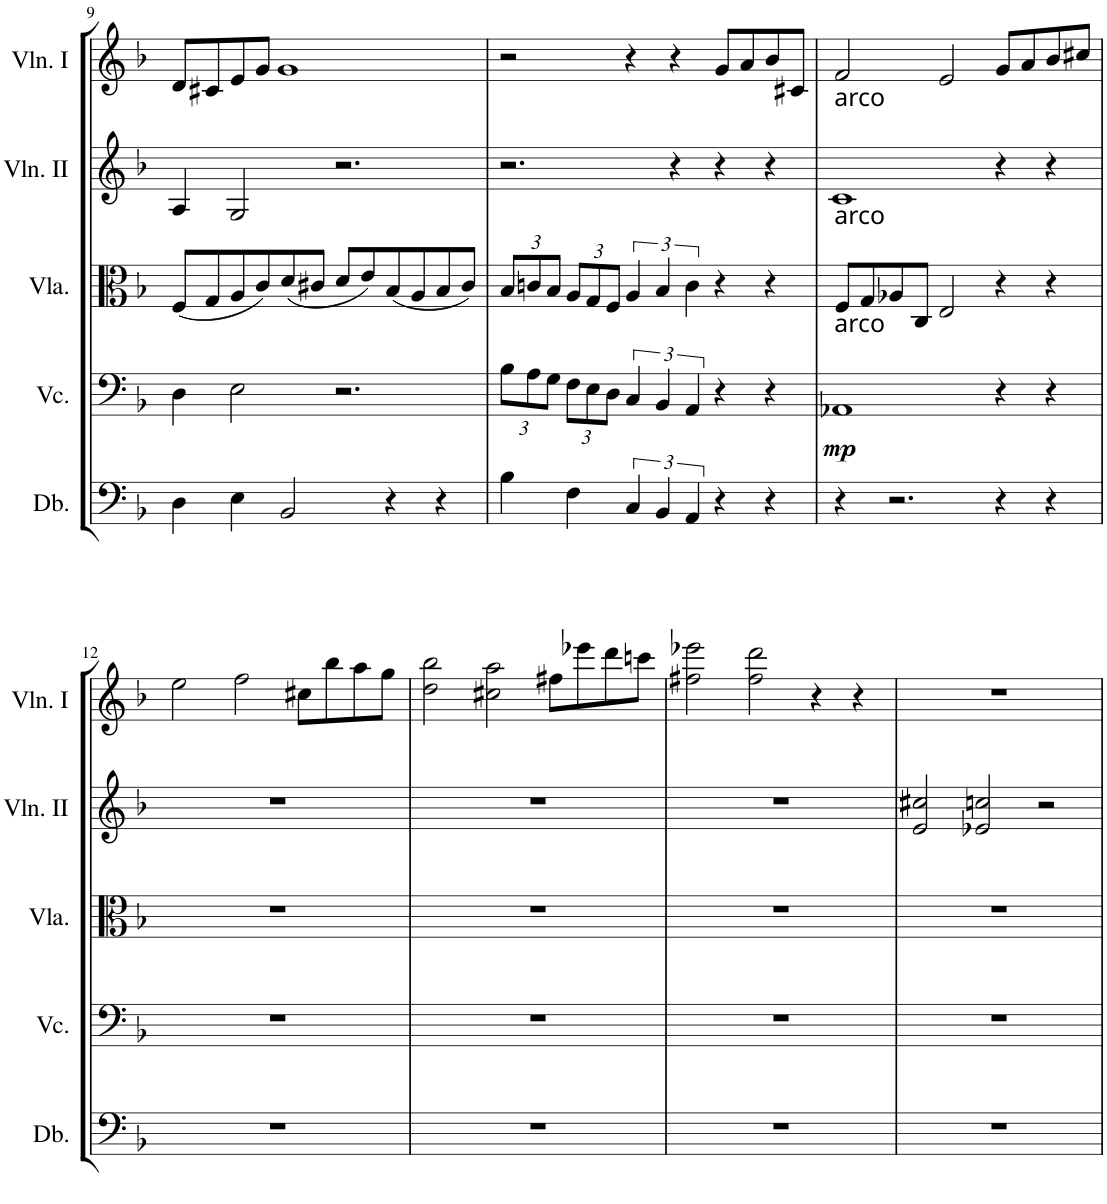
**kern	**kern	**dynam	**kern	**kern	**kern
*part5	*part4	*part4	*part3	*part2	*part1
*staff5	*staff4	*staff4	*staff3	*staff2	*staff1
*I"Double Bass	*I"Violoncello	*	*I"Viola	*I"Violin II	*I"Violin I
*I'Db.	*I'Vc.	*	*I'Vla.	*I'Vln. II	*I'Vln. I
!!LO:PB:g=z
*clefF4	*clefF4	*	*clefC3	*clefG2	*clefG2
*Trd7c12	*	*	*	*	*
*k[b-]	*k[b-]	*	*k[b-]	*k[b-]	*k[b-]
*d:	*d:	*	*d:	*d:	*d:
*M6/4	*M6/4	*	*M6/4	*M6/4	*M6/4
=9	=9	=9	=9	=9	=9
4D\	4D\	.	(8F/L	4A/	8d/L
.	.	.	8G/	.	8c#X/
4E\	2E\	.	8A/	2G/	8e/
.	.	.	8c/)	.	8g/J
2BB-/	.	.	(8d/	.	1g
.	.	.	8c#X/J	.	.
.	2.r	.	8d/L	2.r	.
.	.	.	8e/)	.	.
4r	.	.	(8B-/	.	.
.	.	.	8A/	.	.
4r	.	.	8B-/	.	.
.	.	.	8c#/J)	.	.
=10	=10	=10	=10	=10	=10
*	*Xbrackettup	*	*Xbrackettup	*	*
4B-\	12B-\L	.	12B-/L	2.r	2r
.	12A\	.	12cn/	.	.
.	12G\J	.	12B-/J	.	.
4F\	12F\L	.	12A/L	.	.
.	12E\	.	12G/	.	.
.	12D\J	.	12F/J	.	.
*	*brackettup	*	*brackettup	*	*
6C/	6C/	.	6A/	.	4r
6BB-/	6BB-/	.	6B-/	.	.
.	.	.	.	4r	4r
6AA/	6AA/	.	6c\	.	.
4r	4r	.	4r	4r	8g/L
.	.	.	.	.	8a/
4r	4r	.	4r	4r	8b-/
.	.	.	.	.	8c#X/J
=11	=11	=11	=11	=11	=11
!	!	!	!	!LO:TX:a:t=arco	!
!	!	!	!LO:TX:a:t=arco	!	!
!	!LO:TX:a:t=arco	!	!	!	!
!	!	!LO:DY:b	!	!	!
4r	1AA-X	mp	8F/L	1c	2f/
.	.	.	8G/	.	.
2.r	.	.	8A-X/	.	.
.	.	.	8C/J	.	.
.	.	.	2E/	.	2e/
4r	4r	.	4r	4r	8g/L
.	.	.	.	.	8a/
4r	4r	.	4r	4r	8b-/
.	.	.	.	.	8cc#X/J
!!LO:LB:g=z
=12	=12	=12	=12	=12	=12
1.r	1.r	.	1.r	1.r	2ee\
.	.	.	.	.	2ff\
.	.	.	.	.	8cc#X\L
.	.	.	.	.	8bb-\
.	.	.	.	.	8aa\
.	.	.	.	.	8gg\J
=13	=13	=13	=13	=13	=13
1.r	1.r	.	1.r	1.r	2dd\ 2bb-\
.	.	.	.	.	2cc#X\ 2aa\
.	.	.	.	.	8ff#X\L
.	.	.	.	.	8eee-X\
.	.	.	.	.	8ddd\
.	.	.	.	.	8cccn\J
=14	=14	=14	=14	=14	=14
1.r	1.r	.	1.r	1.r	2ff#X\ 2eee-X\
.	.	.	.	.	2ff#\ 2ddd\
.	.	.	.	.	4r
.	.	.	.	.	4r
=15	=15	=15	=15	=15	=15
1.r	1.r	.	1.r	2e/ 2cc#X/	1.r
.	.	.	.	2e-X/ 2ccn/	.
.	.	.	.	2r	.
=	=	=	=	=	=
*-	*-	*-	*-	*-	*-
